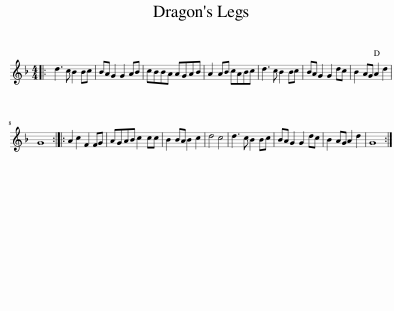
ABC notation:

X:1
L:1/8
M:4/4
I:linebreak $
K:F
V:1 treble
V:1
|: d3 c B2 Bc | BA G2 G2 AB | cBBA AGAB | A2 AB cABc | d3 c B2 Bc | %5
 BA G2 G2 dc | B2 AG A2 d2 |$ G8 :: A2 c2 F2 FG | AGAB c2 cc | %10
 B2 BA B2 c2 | d4 c4 | d3 c B2 Bc | BA G2 G2 dc | B2 AG A2 d2 | %15
 G8 :| %16
